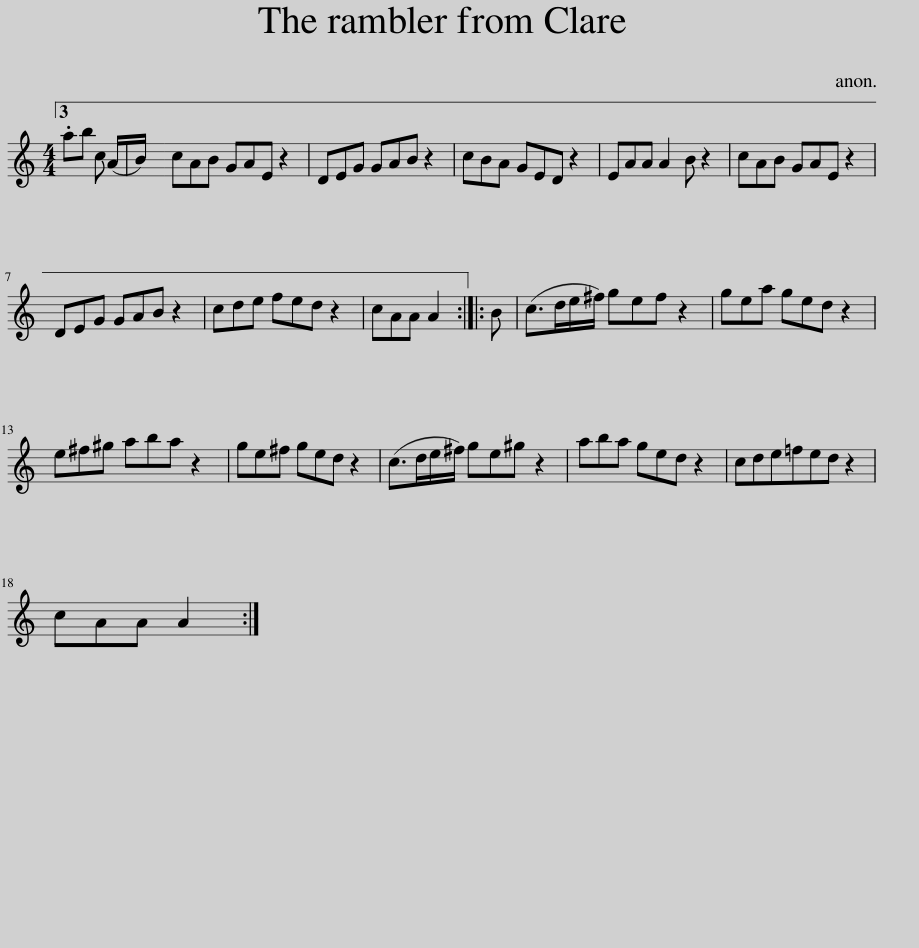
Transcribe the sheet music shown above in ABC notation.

X:1
L:1/8
M:4/4
I:linebreak $
K:C
V:1 treble
V:1
 .ab c (A/B/) | cAB GAE z2 | DEG GAB z2 | cBA GED z2 | EAA A2 B z2 | %5
 cAB GAE z2 |$ DEG GAB z2 | cde fed z2 | cAA A2 :: B | %10
 (c>de/^f/) gef z2 | gea ged z2 |$ e^f^g aba z2 | ge^f ged z2 | (c>de/^f/) ge^g z2 | %15
 aba ged z2 | cde=fed z2 |$ cAA A2 :| %18
